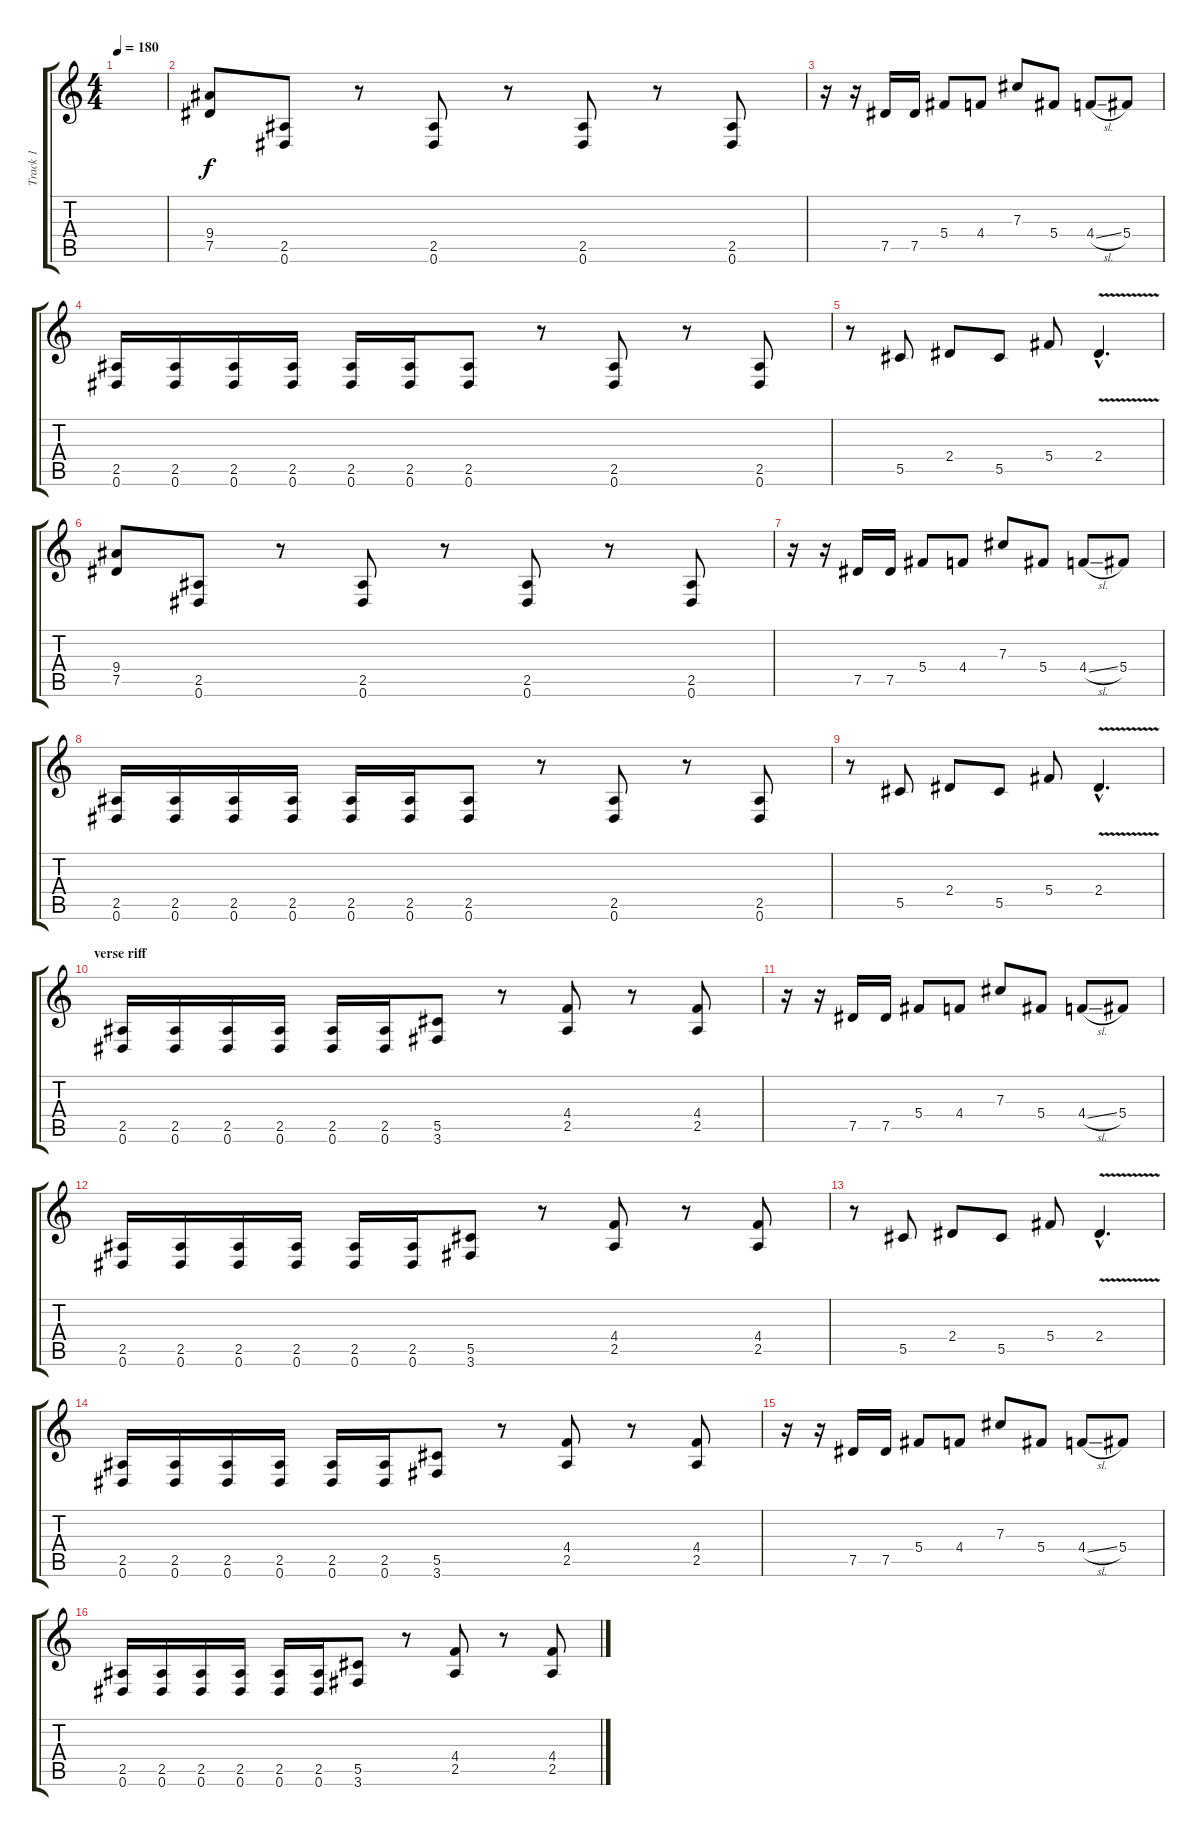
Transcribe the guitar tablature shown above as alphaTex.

\track ("Track 1" "Track 1") {instrument overdrivenguitar}
\staff {score tabs}
\tuning (Eb4 Bb3 Gb3 Db3 Ab2 Eb2) {hide}
\ts (4 4)
\tempo 180
\clef g2
\ks c
|
(9.4 7.5).8 (2.5 0.6).8 r.8 (2.5 0.6).8 r.8 (2.5 0.6).8 r.8 (2.5 0.6).8 |
r.16 r.16 7.5.16 7.5.16 5.4.8 4.4.8 7.3.8 5.4.8 4.4{sl}.8 5.4.8 |
(2.5 0.6).16 (2.5 0.6).16 (2.5 0.6).16 (2.5 0.6).16 (2.5 0.6).16 (2.5 0.6).16 (2.5 0.6).8 r.8 (2.5 0.6).8 r.8 (2.5 0.6).8 |
r.8 5.5.8 2.4.8 5.5.8 5.4.8 2.4{v hac}.4{d} |
(9.4 7.5).8 (2.5 0.6).8 r.8 (2.5 0.6).8 r.8 (2.5 0.6).8 r.8 (2.5 0.6).8 |
r.16 r.16 7.5.16 7.5.16 5.4.8 4.4.8 7.3.8 5.4.8 4.4{sl}.8 5.4.8 |
(2.5 0.6).16 (2.5 0.6).16 (2.5 0.6).16 (2.5 0.6).16 (2.5 0.6).16 (2.5 0.6).16 (2.5 0.6).8 r.8 (2.5 0.6).8 r.8 (2.5 0.6).8 |
r.8 5.5.8 2.4.8 5.5.8 5.4.8 2.4{v hac}.4{d} |
\section ("" "verse riff")
(2.5 0.6).16 (2.5 0.6).16 (2.5 0.6).16 (2.5 0.6).16 (2.5 0.6).16 (2.5 0.6).16 (5.5 3.6).8 r.8 (4.4 2.5).8 r.8 (4.4 2.5).8 |
r.16 r.16 7.5.16 7.5.16 5.4.8 4.4.8 7.3.8 5.4.8 4.4{sl}.8 5.4.8 |
(2.5 0.6).16 (2.5 0.6).16 (2.5 0.6).16 (2.5 0.6).16 (2.5 0.6).16 (2.5 0.6).16 (5.5 3.6).8 r.8 (4.4 2.5).8 r.8 (4.4 2.5).8 |
r.8 5.5.8 2.4.8 5.5.8 5.4.8 2.4{v hac}.4{d} |
(2.5 0.6).16 (2.5 0.6).16 (2.5 0.6).16 (2.5 0.6).16 (2.5 0.6).16 (2.5 0.6).16 (5.5 3.6).8 r.8 (4.4 2.5).8 r.8 (4.4 2.5).8 |
r.16 r.16 7.5.16 7.5.16 5.4.8 4.4.8 7.3.8 5.4.8 4.4{sl}.8 5.4.8 |
(2.5 0.6).16 (2.5 0.6).16 (2.5 0.6).16 (2.5 0.6).16 (2.5 0.6).16 (2.5 0.6).16 (5.5 3.6).8 r.8 (4.4 2.5).8 r.8 (4.4 2.5).8
